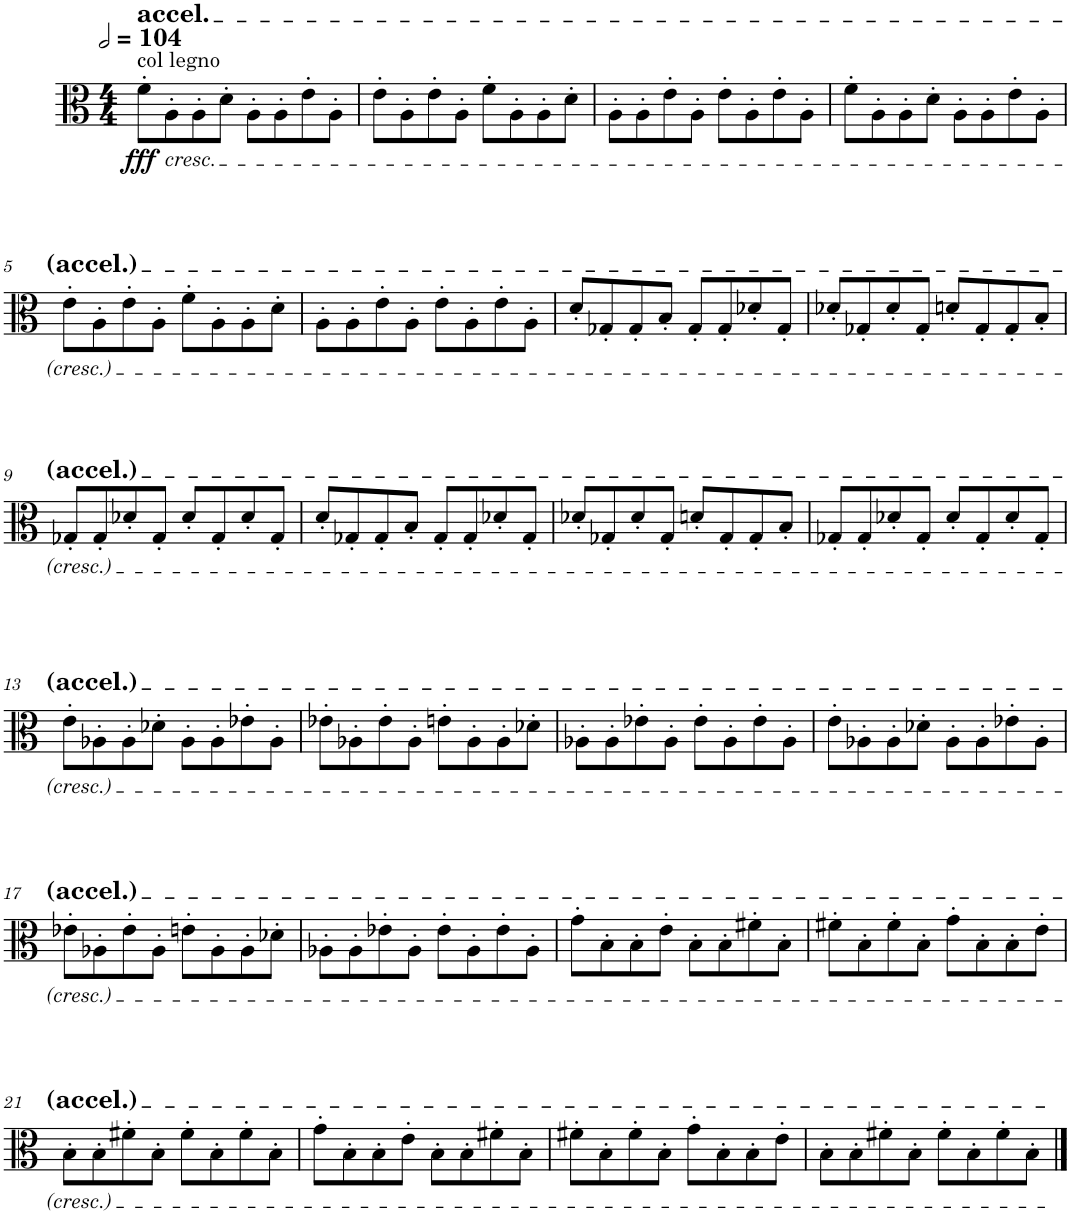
**kern	**dynam
*part1	*part1
*staff1	*staff1
*I"Viola	*
*I'Vla.	*
*clefC3	*
*k[]	*
*M4/4	*
*MM208	*
=1	=1
!LO:TX:a:t=col legno	!
!LO:TX:b:i:t=cresc.	!
!LO:TX:a:t=accel.	!
!	!LO:DY:b
8f'\L	fff
8A'\	.
8A'\	.
8d'\J	.
8A'\L	.
8A'\	.
8e'\	.
8A'\J	.
=2	=2
8e'\L	.
8A'\	.
8e'\	.
8A'\J	.
8f'\L	.
8A'\	.
8A'\	.
8d'\J	.
=3	=3
8A'\L	.
8A'\	.
8e'\	.
8A'\J	.
8e'\L	.
8A'\	.
8e'\	.
8A'\J	.
=4	=4
8f'\L	.
8A'\	.
8A'\	.
8d'\J	.
8A'\L	.
8A'\	.
8e'\	.
8A'\J	.
!!LO:LB:g=z
=5	=5
8e'\L	.
8A'\	.
8e'\	.
8A'\J	.
8f'\L	.
8A'\	.
8A'\	.
8d'\J	.
=6	=6
8A'\L	.
8A'\	.
8e'\	.
8A'\J	.
8e'\L	.
8A'\	.
8e'\	.
8A'\J	.
=7	=7
8d'/L	.
8G-X'/	.
8G-'/	.
8B'/J	.
8G-'/L	.
8G-'/	.
8d-X'/	.
8G-'/J	.
=8	=8
8d-X'/L	.
8G-X'/	.
8d-'/	.
8G-'/J	.
8dn'/L	.
8G-'/	.
8G-'/	.
8B'/J	.
!!LO:LB:g=z
=9	=9
8G-X'/L	.
8G-'/	.
8d-X'/	.
8G-'/J	.
8d-'/L	.
8G-'/	.
8d-'/	.
8G-'/J	.
=10	=10
8d'/L	.
8G-X'/	.
8G-'/	.
8B'/J	.
8G-'/L	.
8G-'/	.
8d-X'/	.
8G-'/J	.
=11	=11
8d-X'/L	.
8G-X'/	.
8d-'/	.
8G-'/J	.
8dn'/L	.
8G-'/	.
8G-'/	.
8B'/J	.
=12	=12
8G-X'/L	.
8G-'/	.
8d-X'/	.
8G-'/J	.
8d-'/L	.
8G-'/	.
8d-'/	.
8G-'/J	.
!!LO:LB:g=z
=13	=13
8e'\L	.
8A-X'\	.
8A-'\	.
8d-X'\J	.
8A-'\L	.
8A-'\	.
8e-X'\	.
8A-'\J	.
=14	=14
8e-X'\L	.
8A-X'\	.
8e-'\	.
8A-'\J	.
8en'\L	.
8A-'\	.
8A-'\	.
8d-X'\J	.
=15	=15
8A-X'\L	.
8A-'\	.
8e-X'\	.
8A-'\J	.
8e-'\L	.
8A-'\	.
8e-'\	.
8A-'\J	.
=16	=16
8e'\L	.
8A-X'\	.
8A-'\	.
8d-X'\J	.
8A-'\L	.
8A-'\	.
8e-X'\	.
8A-'\J	.
!!LO:LB:g=z
=17	=17
8e-X'\L	.
8A-X'\	.
8e-'\	.
8A-'\J	.
8en'\L	.
8A-'\	.
8A-'\	.
8d-X'\J	.
=18	=18
8A-X'\L	.
8A-'\	.
8e-X'\	.
8A-'\J	.
8e-'\L	.
8A-'\	.
8e-'\	.
8A-'\J	.
=19	=19
8g'\L	.
8B'\	.
8B'\	.
8e'\J	.
8B'\L	.
8B'\	.
8f#X'\	.
8B'\J	.
=20	=20
8f#X'\L	.
8B'\	.
8f#'\	.
8B'\J	.
8g'\L	.
8B'\	.
8B'\	.
8e'\J	.
!!LO:LB:g=z
=21	=21
8B'\L	.
8B'\	.
8f#X'\	.
8B'\J	.
8f#'\L	.
8B'\	.
8f#'\	.
8B'\J	.
=22	=22
8g'\L	.
8B'\	.
8B'\	.
8e'\J	.
8B'\L	.
8B'\	.
8f#X'\	.
8B'\J	.
=23	=23
8f#X'\L	.
8B'\	.
8f#'\	.
8B'\J	.
8g'\L	.
8B'\	.
8B'\	.
8e'\J	.
=24	=24
8B'\L	.
8B'\	.
8f#X'\	.
8B'\J	.
8f#'\L	.
8B'\	.
8f#'\	.
8B'\J	.
==	==
*-	*-
